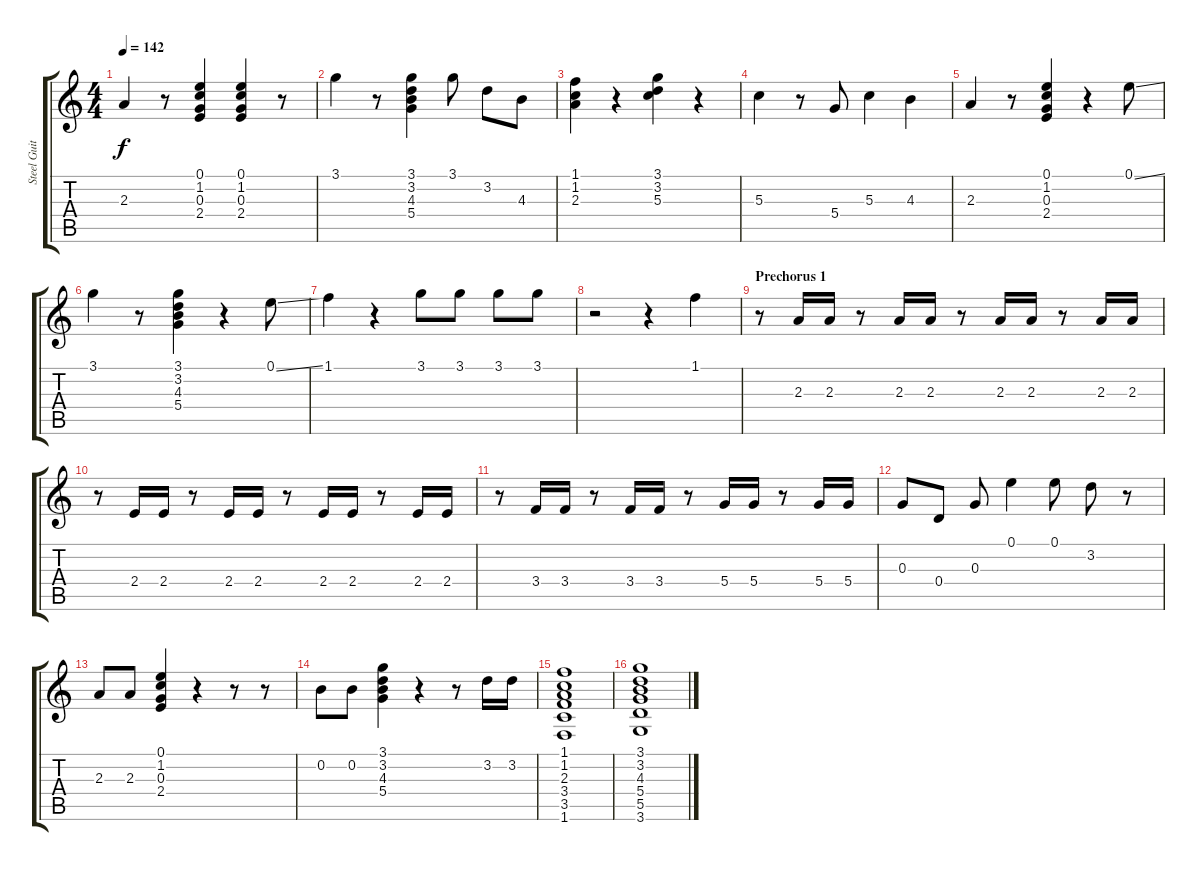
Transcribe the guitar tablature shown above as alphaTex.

\track ("Steel Guitar" "Steel Guit") {instrument acousticguitarsteel}
\staff {score tabs}
\tuning (E4 B3 G3 D3 A2 E2) {hide}
\ts (4 4)
\tempo 142
\clef g2
\ks c
2.3.4{dy f} r.8 (0.1 1.2 0.3 2.4).4 (0.1 1.2 0.3 2.4).4 r.8 |
3.1.4 r.8 (3.1 3.2 4.3 5.4).4 3.1.8 3.2.8 4.3.8 |
(1.1 1.2 2.3).4 r.4 (3.1 3.2 5.3).4 r.4 |
5.3.4 r.8 5.4.8 5.3.4 4.3.4 |
2.3.4 r.8 (0.1 1.2 0.3 2.4).4 r.4 0.1{ss}.8 |
3.1.4 r.8 (3.1 3.2 4.3 5.4).4 r.4 0.1{ss}.8 |
1.1.4 r.4 3.1.8 3.1.8 3.1.8 3.1.8 |
r.2 r.4 1.1.4 |
\section ("" "Prechorus 1")
r.8 2.3.16 2.3.16 r.8 2.3.16 2.3.16 r.8 2.3.16 2.3.16 r.8 2.3.16 2.3.16 |
r.8 2.4.16 2.4.16 r.8 2.4.16 2.4.16 r.8 2.4.16 2.4.16 r.8 2.4.16 2.4.16 |
r.8 3.4.16 3.4.16 r.8 3.4.16 3.4.16 r.8 5.4.16 5.4.16 r.8 5.4.16 5.4.16 |
0.3.8 0.4.8 0.3.8 0.1.4 0.1.8 3.2.8 r.8 |
2.3.8 2.3.8 (0.1 1.2 0.3 2.4).4 r.4 r.8 r.8 |
0.2.8 0.2.8 (3.1 3.2 4.3 5.4).4 r.4 r.8 3.2.16 3.2.16 |
(1.1 1.2 2.3 3.4 3.5 1.6).1 |
(3.1 3.2 4.3 5.4 5.5 3.6).1
